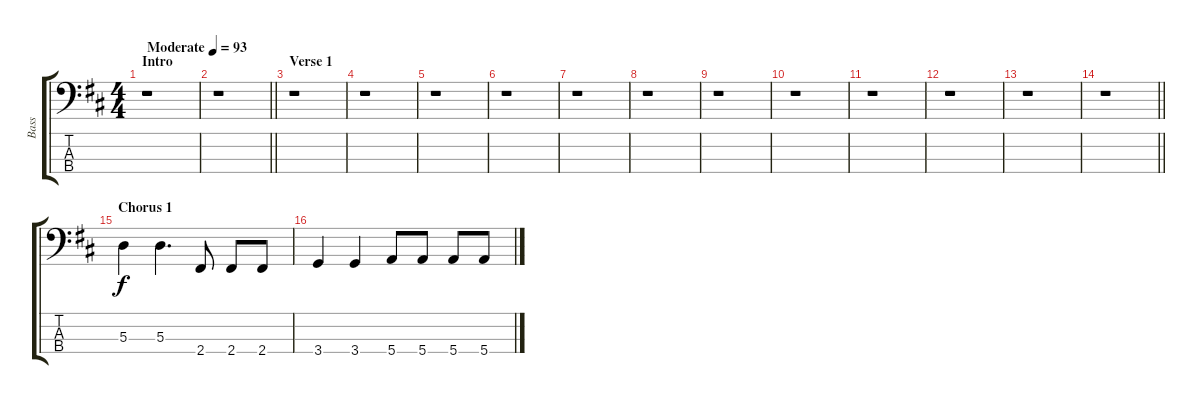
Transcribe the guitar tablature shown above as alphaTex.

\track ("Bass" "Bass") {instrument electricbasspick}
\staff {score tabs}
\tuning (G2 D2 A1 E1) {hide}
\ts (4 4)
\section ("" "Intro")
\tempo (93 "Moderate")
\clef f4
\ks d
r.1{dy f instrument electricbasspick} |
\barLineRight lightlight
r.1 |
\section ("" "Verse 1")
r.1 |
r.1 |
r.1 |
r.1 |
r.1 |
r.1 |
r.1 |
r.1 |
r.1 |
r.1 |
r.1 |
\barLineRight lightlight
r.1 |
\section ("" "Chorus 1")
5.3.4 5.3.4{d} 2.4.8 2.4.8 2.4.8 |
3.4.4 3.4.4 5.4.8 5.4.8 5.4.8 5.4.8
